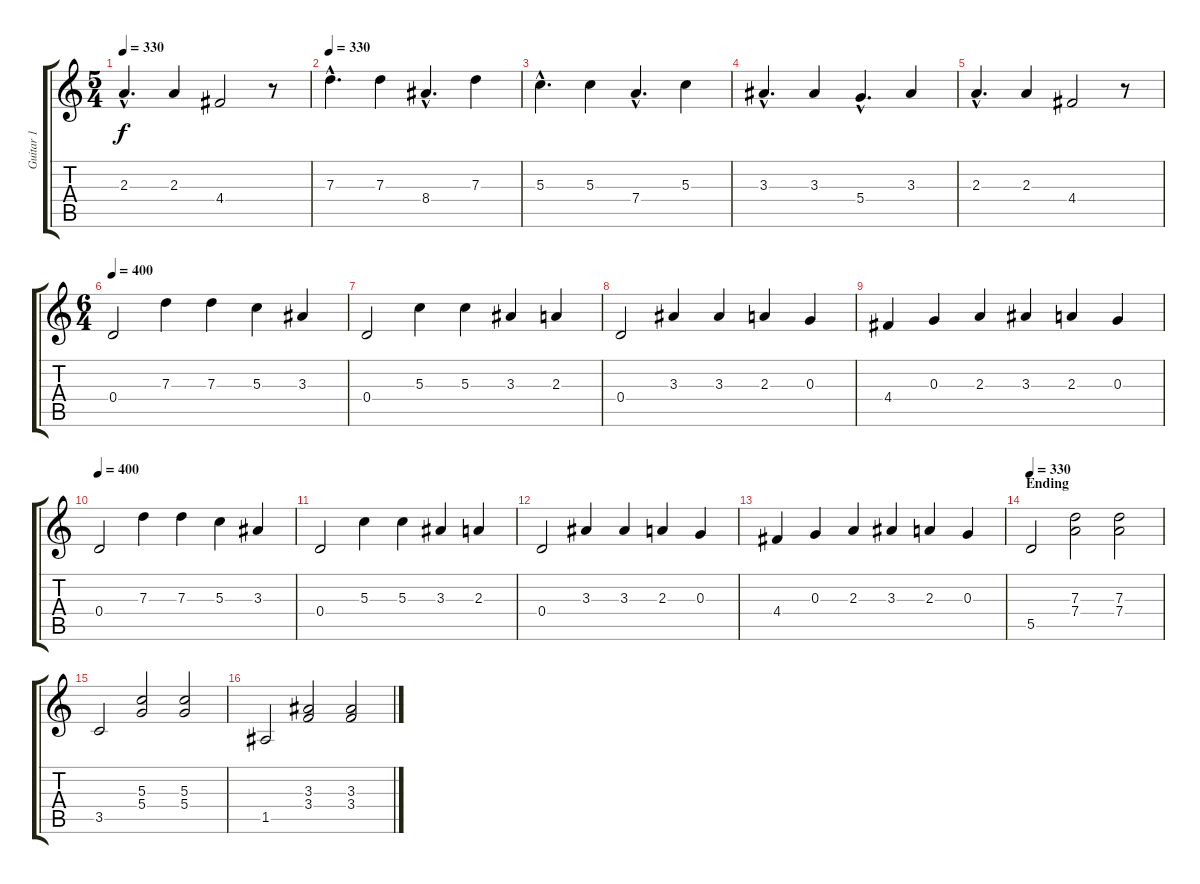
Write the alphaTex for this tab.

\track ("Guitar 1" "Guitar 1") {instrument distortionguitar}
\staff {score tabs}
\tuning (E4 B3 G3 D3 A2 E2) {hide}
\ts (5 4)
\tempo 330
\clef g2
\ks c
2.3{hac}.4{d dy f} 2.3.4 4.4.2 r.8 |
\tempo 330
7.3{hac}.4{d} 7.3.4 8.4{hac}.4{d} 7.3.4 |
5.3{hac}.4{d} 5.3.4 7.4{hac}.4{d} 5.3.4 |
3.3{hac}.4{d} 3.3.4 5.4{hac}.4{d} 3.3.4 |
2.3{hac}.4{d} 2.3.4 4.4.2 r.8 |
\ts (6 4)
\tempo 400
0.4.2 7.3.4 7.3.4 5.3.4 3.3.4 |
0.4.2 5.3.4 5.3.4 3.3.4 2.3.4 |
0.4.2 3.3.4 3.3.4 2.3.4 0.3.4 |
4.4.4 0.3.4 2.3.4 3.3.4 2.3.4 0.3.4 |
\tempo 400
0.4.2 7.3.4 7.3.4 5.3.4 3.3.4 |
0.4.2 5.3.4 5.3.4 3.3.4 2.3.4 |
0.4.2 3.3.4 3.3.4 2.3.4 0.3.4 |
4.4.4 0.3.4 2.3.4 3.3.4 2.3.4 0.3.4 |
\section ("" "Ending")
\tempo 330
5.5.2 (7.3 7.4).2 (7.3 7.4).2 |
3.5.2 (5.3 5.4).2 (5.3 5.4).2 |
1.5.2 (3.3 3.4).2 (3.3 3.4).2
